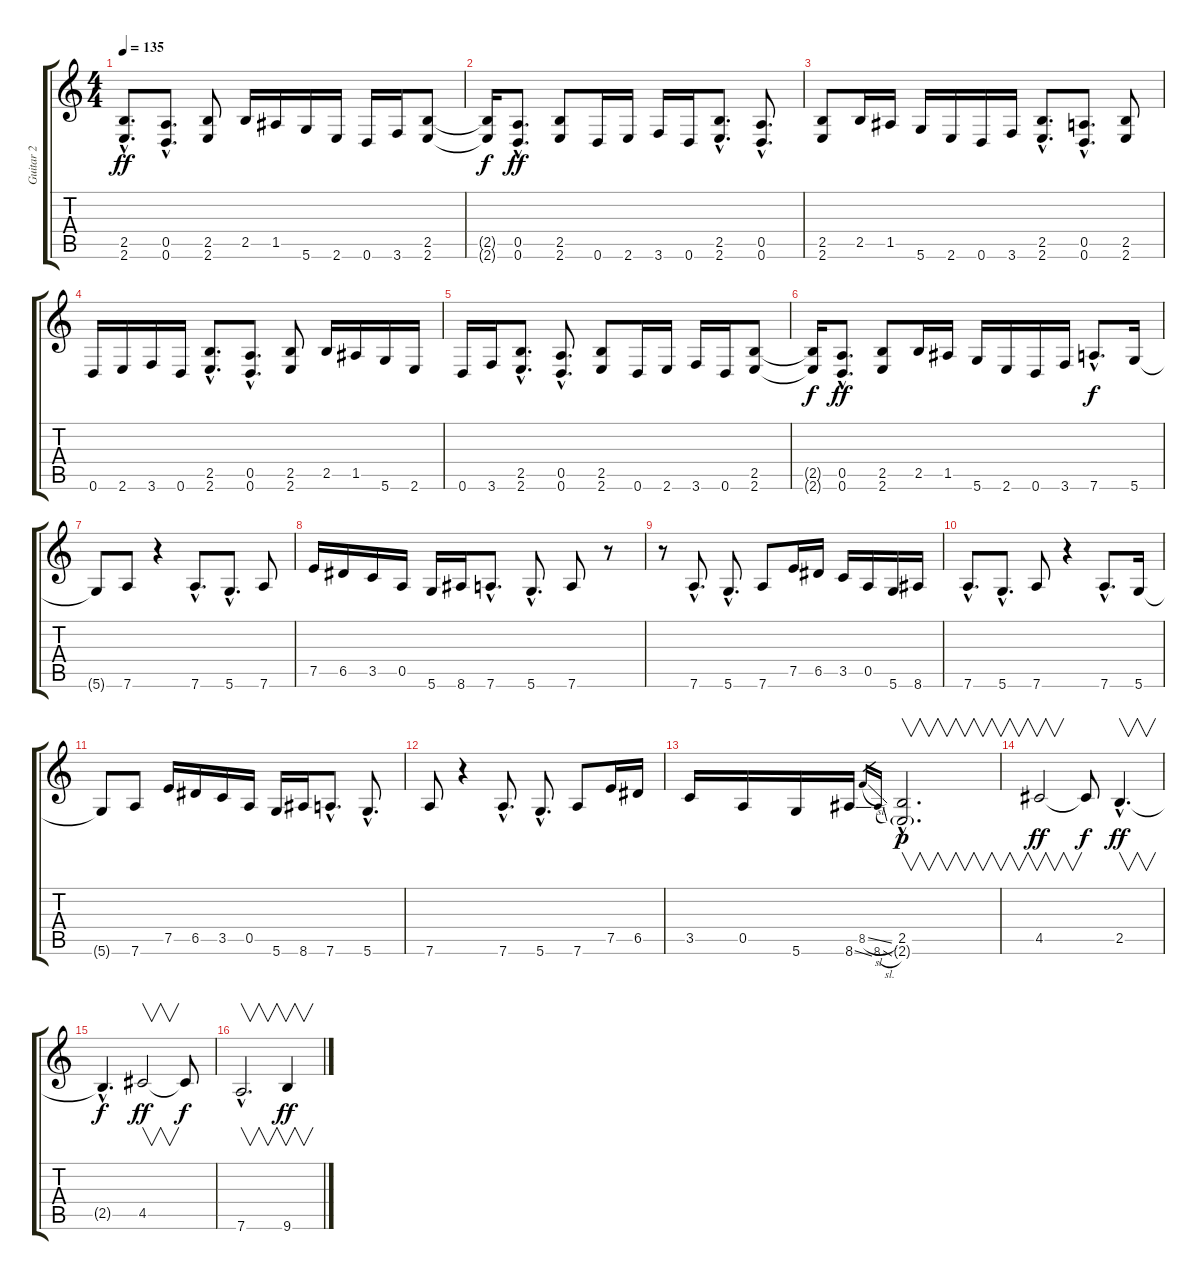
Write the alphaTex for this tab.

\track ("Guitar 2" "Guitar 2") {instrument distortionguitar}
\staff {score tabs}
\tuning (E4 B3 G3 D3 A2 D2) {hide}
\ts (4 4)
\tempo 135
\clef g2
\ks c
(2.5{hac} 2.6{hac}).8{d dy ff} (0.5{hac} 0.6{hac}).8{d} (2.5 2.6).8 2.5.16 1.5.16 5.6.16 2.6.16 0.6.16 3.6.16 (2.5 2.6).8 |
(2.5{t} 2.6{t}).16{dy f} (0.5{hac} 0.6{hac}).8{d dy ff} (2.5 2.6).8 0.6.16 2.6.16 3.6.16 0.6.16 (2.5{hac} 2.6{hac}).8{d} (0.5{hac} 0.6{hac}).8{d} |
(2.5 2.6).8 2.5.16 1.5.16 5.6.16 2.6.16 0.6.16 3.6.16 (2.5{hac} 2.6{hac}).8{d} (0.5{hac} 0.6{hac}).8{d} (2.5 2.6).8 |
0.6.16 2.6.16 3.6.16 0.6.16 (2.5{hac} 2.6{hac}).8{d} (0.5{hac} 0.6{hac}).8{d} (2.5 2.6).8 2.5.16 1.5.16 5.6.16 2.6.16 |
0.6.16 3.6.16 (2.5{hac} 2.6{hac}).8{d} (0.5{hac} 0.6{hac}).8{d} (2.5 2.6).8 0.6.16 2.6.16 3.6.16 0.6.16 (2.5 2.6).8 |
(2.5{t} 2.6{t}).16{dy f} (0.5{hac} 0.6{hac}).8{d dy ff} (2.5 2.6).8 2.5.16 1.5.16 5.6.16 2.6.16 0.6.16 3.6.16 7.6{hac}.8{d dy f balance 8 instrument electricguitarmuted} 5.6.16 |
5.6{t}.8 7.6.8 r.4 7.6{hac}.8{d} 5.6{hac}.8{d} 7.6.8 |
7.5.16 6.5.16 3.5.16 0.5.16 5.6.16 8.6.16 7.6{hac}.8{d} 5.6{hac}.8{d} 7.6.8 r.8 |
r.8 7.6{hac}.8{d} 5.6{hac}.8{d} 7.6.8 7.5.16 6.5.16 3.5.16 0.5.16 5.6.16 8.6.16 |
7.6{hac}.8{d} 5.6{hac}.8{d} 7.6.8 r.4 7.6{hac}.8{d} 5.6.16 |
5.6{t}.8 7.6.8 7.5.16 6.5.16 3.5.16 0.5.16 5.6.16 8.6.16 7.6{hac}.8{d} 5.6{hac}.8{d} |
7.6.8 r.4 7.6{hac}.8{d} 5.6{hac}.8{d} 7.6.8 7.5.16 6.5.16 |
3.5.16 0.5.16 5.6.16 8.6{ss}.16 8.5{sl}.16{gr} 8.6{sl}.16{gr} (2.5{hac} 2.6{g hac}).2{v d dy p volume 16 balance 3 instrument distortionguitar} |
4.5.2{v dy ff} 4.5{t}.8{dy f} 2.5{hac}.4{v d dy ff} |
2.5{hac t}.4{d dy f} 4.5.2{v dy ff} 4.5{t}.8{dy f} |
7.6{hac}.2{v d} 9.6.4{v dy ff}
